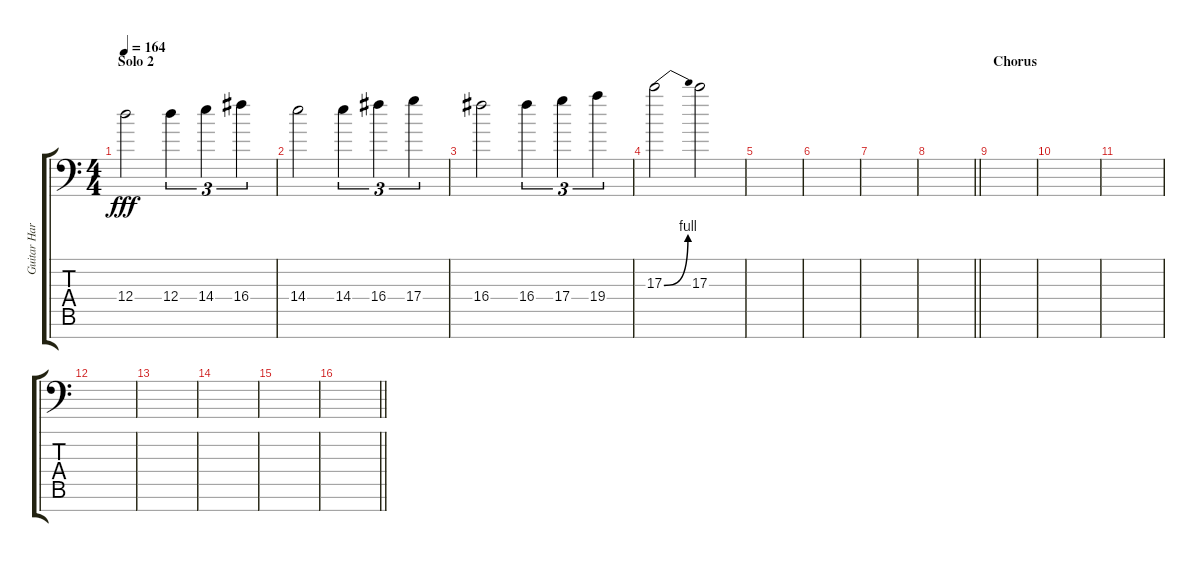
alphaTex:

\track ("Guitar Harmony" "Guitar Har") {instrument overdrivenguitar}
\staff {score tabs}
\tuning (E4 B3 G3 D3 A2 E2 C-1) {hide}
\ts (4 4)
\section ("" "Solo 2")
\tempo 164
\clef f4
\ks c
12.4.2{dy fff} 12.4.4{tu (3 2)} 14.4.4{tu (3 2)} 16.4.4{tu (3 2)} |
14.4.2 14.4.4{tu (3 2)} 16.4.4{tu (3 2)} 17.4.4{tu (3 2)} |
16.4.2 16.4.4{tu (3 2)} 17.4.4{tu (3 2)} 19.4.4{tu (3 2)} |
17.3{be (bend 0 0 60 4)}.2 17.3.2 |
|
|
|
\barLineRight lightlight
|
\section ("" "Chorus")
|
|
|
|
|
|
|
\barLineRight lightlight
